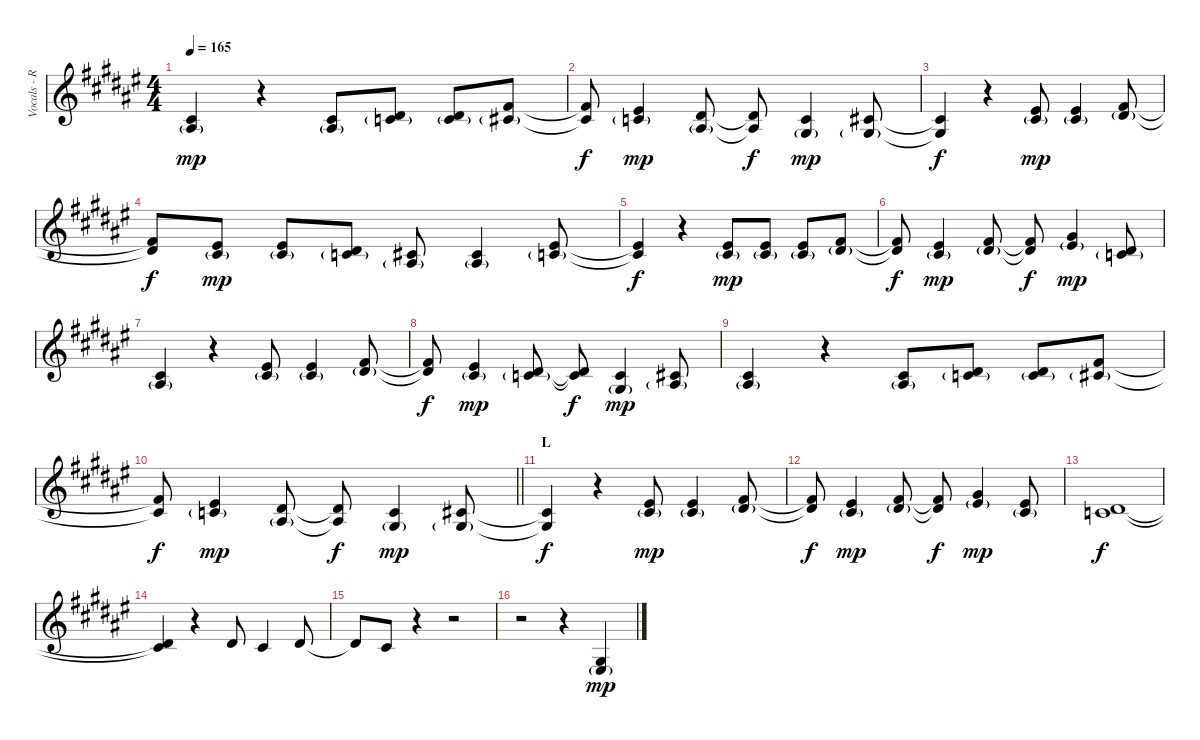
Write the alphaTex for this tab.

\track ("Vocals - Ruki" "Vocals - R") {instrument lead6voice}
\staff {score}
\tuning (B3 Gb3 D3 A2 E2 B1) {hide}
\ts (4 4)
\tempo 165
\clef g2
\ks f#
(2.1 4.2{g}).4{dy mp} r.4 (2.1 4.2{g}).8 (4.1 6.2{g}).8 (4.1 6.2{g}).8 (7.1 7.2{g}).8 |
(7.1{t} 7.2{t}).8{dy f} (6.1 6.2{g}).4{dy mp} (4.1 4.2{g}).8 (4.1{t} 4.2{t}).8{dy f} (1.1 2.2{g}).4{dy mp} (2.1 2.2{g}).8 |
(2.1{t} 2.2{t}).4{dy f} r.4 (6.1 7.2{g}).8{dy mp} (6.1 7.2{g}).4 (7.1 9.2{g}).8 |
(7.1{t} 9.2{t}).8{dy f} (6.1 7.2{g}).8{dy mp} (6.1 7.2{g}).8 (4.1 6.2{g}).8 (2.1 4.2{g}).8 (2.1 4.2{g}).4 (6.1 6.2{g}).8 |
(6.1{t} 6.2{t}).4{dy f} r.4 (6.1 7.2{g}).8{dy mp} (6.1 7.2{g}).8 (6.1 7.2{g}).8 (7.1 9.2{g}).8 |
(7.1{t} 9.2{t}).8{dy f} (6.1 7.2{g}).4{dy mp} (7.1 9.2{g}).8 (7.1{t} 9.2{t}).8{dy f} (9.1 11.2{g}).4{dy mp} (4.1 6.2{g}).8 |
(2.1 4.2{g}).4 r.4 (6.1 7.2{g}).8 (6.1 7.2{g}).4 (7.1 9.2{g}).8 |
(7.1{t} 9.2{t}).8{dy f} (6.1 7.2{g}).4{dy mp} (4.1 6.2{g}).8 (4.1{t} 6.2{t}).8{dy f} (1.1 2.2{g}).4{dy mp} (2.1 4.2{g}).8 |
(2.1 4.2{g}).4 r.4 (2.1 4.2{g}).8 (4.1 6.2{g}).8 (4.1 6.2{g}).8 (7.1 7.2{g}).8 |
\barLineRight lightlight
(7.1{t} 7.2{t}).8{dy f} (6.1 6.2{g}).4{dy mp} (4.1 4.2{g}).8 (4.1{t} 4.2{t}).8{dy f} (1.1 2.2{g}).4{dy mp} (2.1 2.2{g}).8 |
\section ("" "L")
(2.1{t} 2.2{t}).4{dy f} r.4 (6.1 7.2{g}).8{dy mp} (6.1 7.2{g}).4 (7.1 9.2{g}).8 |
(7.1{t} 9.2{t}).8{dy f} (6.1 7.2{g}).4{dy mp} (7.1 9.2{g}).8 (7.1{t} 9.2{t}).8{dy f} (9.1 11.2{g}).4{dy mp} (6.1 7.2{g}).8 |
(4.1 6.2).1{dy f} |
(4.1{t} 6.2{t}).4 r.4 4.1.8 2.1.4 4.1.8 |
4.1{t}.8 2.1.8 r.4 r.2 |
r.2 r.4 (2.2 3.3{g}).4{dy mp}
